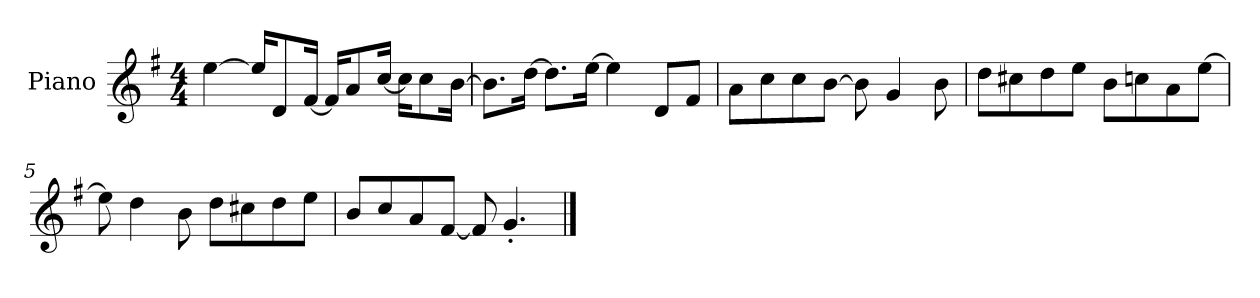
**kern
*part1
*staff1
*I"Piano
*I'P-no
*clefG2
*k[f#]
*M4/4
*MM90
=1
[4ee\
16ee/KL]
8d/
[16f#/Jk
16f#/KL]
8a/
[16cc/Jk
16cc\KL]
8cc\
[16b\Jk
=2
8.b\L]
[16dd\Jk
8.dd\L]
[16ee\Jk
4ee\]
8d/L
8f#/J
=3
8a\L
8cc\
8cc\
[8b\J
8b\]
4g/
8b\
=4
8dd\L
8cc#X\
8dd\
8ee\J
8b\L
8ccn\
8a\
[8ee\J
!!LO:LB:g=z
=5
8ee\]
4dd\
8b\
8dd\L
8cc#X\
8dd\
8ee\J
=6
8b/L
8cc/
8a/
[8f#/J
8f#/]
4.g'/
==
*-
